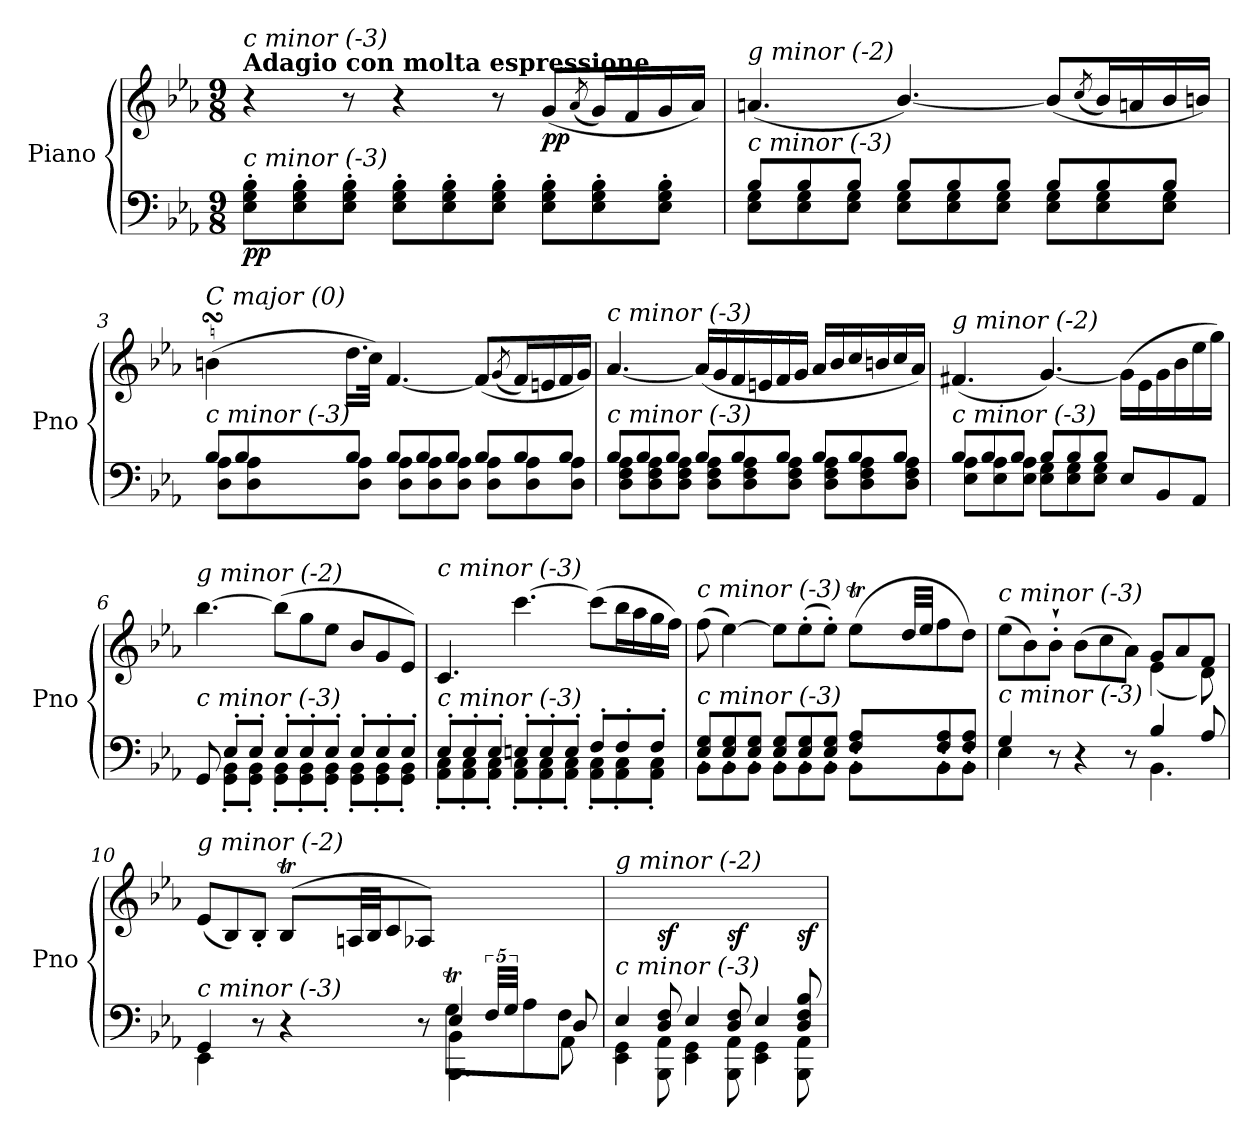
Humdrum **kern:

**kern	**kern	**dynam
*part1	*part1	*part1
*staff2	*staff1	*staff1/2
*I"Piano	*	*
*I'Pno	*	*
*clefF4	*clefG2	*
*k[b-e-a-]	*k[b-e-a-]	*
*M9/8	*M9/8	*
=1	=1	=1
!	!LO:TX:a:B:t=Adagio con molta espressione	!
!	!LO:TX:i:t=c minor (-3)	!
!LO:TX:i:t=c minor (-3)	!	!
!	!	!LO:DY:b=2
8E-\' 8G\' 8B-\'L	4r	pp
8E-\' 8G\' 8B-\'	.	.
8E-\' 8G\' 8B-\'J	8r	.
8E-\' 8G\' 8B-\'L	4r	.
8E-\' 8G\' 8B-\'	.	.
8E-\' 8G\' 8B-\'J	8r	.
!	!	!LO:DY:b
8E-\' 8G\' 8B-\'L	(8g/L	pp
.	(8qa-/	.
8E-\' 8G\' 8B-\'	16g/L)	.
.	16f/	.
8E-\' 8G\' 8B-\'J	16g/	.
.	16a-/JJ)	.
=2	=2	=2
*^	*	*
!	!	!LO:TX:i:t=g minor (-2)	!
!LO:TX:i:t=c minor (-3)	!	!	!
8B-/L	8E-\ 8G\L	(4.an/	.
8B-/	8E-\ 8G\	.	.
8B-/J	8E-\ 8G\J	.	.
8B-/L	8E-\ 8G\L	[4.b-/)	.
8B-/	8E-\ 8G\	.	.
8B-/J	8E-\ 8G\J	.	.
8B-/L	8E-\ 8G\L	(8b-/L]	.
.	.	(8qcc/	.
8B-/	8E-\ 8G\	16b-/L)	.
.	.	16an/	.
8B-/J	8E-\ 8G\J	16b-/	.
.	.	16bn/JJ)	.
=3	=3	=3	=3
*	*^	*^	*
!	!	!	!LO:TX:i:t=C major (0)	!	!
!LO:TX:i:t=c minor (-3)	!	!	!	!	!
8.ryy	8B-/L	8D\ 8A-\L	(>4bnsSsS\	8.ryy	.
.	8B-/	8D\ 8A-\	.	.	.
16ryy	.	.	.	64ccyy	.
.	.	.	.	64b-Xyy	.
.	.	.	.	64anyy	.
.	.	.	.	64b-yy	.
2..ryy	8B-/J	8D\ 8A-\J	16.dd\LL	2..ryy	.
.	.	.	32cc\JJk)	.	.
.	8B-/L	8D\ 8A-\L	[4.f/	.	.
.	8B-/	8D\ 8A-\	.	.	.
.	8B-/J	8D\ 8A-\J	.	.	.
.	8B-/L	8D\ 8A-\L	(8f/L]	.	.
.	.	.	(8qg/	.	.
.	8B-/	8D\ 8A-\	16f/L)	.	.
.	.	.	16en/	.	.
.	8B-/J	8D\ 8A-\J	16f/	.	.
.	.	.	16g/JJ)	.	.
*	*v	*v	*	*	*
*	*	*v	*v	*
!!LO:LB:g=z
=4	=4	=4	=4
!	!	!LO:TX:i:t=c minor (-3)	!
!LO:TX:i:t=c minor (-3)	!	!	!
8B-/L	8D\ 8F\ 8A-\L	[4.a-/	.
8B-/	8D\ 8F\ 8A-\	.	.
8B-/J	8D\ 8F\ 8A-\J	.	.
8B-/L	8D\ 8F\ 8A-\L	(16a-/LL]	.
.	.	16g/	.
8B-/	8D\ 8F\ 8A-\	16f/	.
.	.	16en/	.
8B-/J	8D\ 8F\ 8A-\J	16f/	.
.	.	16g/JJ	.
8B-/L	8D\ 8F\ 8A-\L	16a-/LL	.
.	.	16b-/	.
8B-/	8D\ 8F\ 8A-\	16cc/	.
.	.	16bn/	.
8B-/J	8D\ 8F\ 8A-\J	16cc/	.
.	.	16a-/JJ)	.
=5	=5	=5	=5
*	*	*^	*
!	!	!LO:TX:i:t=g minor (-2)	!	!
!LO:TX:i:t=c minor (-3)	!	!	!	!
8B-/L	8E-\ 8A-\L	(4.f#X/	2.ryy	.
8B-/	8E-\ 8A-\	.	.	.
8B-/J	8E-\ 8A-\J	.	.	.
8B-/L	8E-\ 8G\L	[4.g/)	.	.
8B-/	8E-\ 8G\	.	.	.
8B-/J	8E-\ 8G\J	.	.	.
8E-/L	4.ryy	(16g\LL]	4.ryy	.
.	.	16e-\	.	.
8BB-/	.	16g\	.	.
.	.	16b-\	.	.
8AA-/J	.	16ee-\	.	.
.	.	16gg\JJ)	.	.
=6	=6	=6	=6	=6
!	!	!LO:TX:i:t=g minor (-2)	!	!
!LO:TX:i:t=c minor (-3)	!	!	!	!
!	!	!	!	!LO:DY:b
8GG/	8ryy	[4.bb-\	8ryy	other-dynamics
8E-'/L	8GG\' 8BB-\'L	.	1ryy	.
8E-'/J	8GG\' 8BB-\'J	.	.	.
8E-'/L	8GG\' 8BB-\'L	(8bb-\L]	.	.
8E-'/	8GG\' 8BB-\'	8gg\	.	.
8E-'/J	8GG\' 8BB-\'J	8ee-\J	.	.
8E-'/L	8GG\' 8BB-\'L	8b-/L	.	.
8E-'/	8GG\' 8BB-\'	8g/	.	.
8E-'/J	8GG\' 8BB-\'J	8e-/J)	.	.
*	*	*v	*v	*
!!LO:LB:g=z
=7	=7	=7	=7
!	!	!LO:TX:i:t=c minor (-3)	!
!LO:TX:i:t=c minor (-3)	!	!	!
8E-'/L	8AA-\' 8C\'L	4.c/	.
8E-'/	8AA-\' 8C\'	.	.
8E-'/J	8AA-\' 8C\'J	.	.
8En'/L	8AA-\' 8C\'L	[4.ccc\	.
8E'/	8AA-\' 8C\'	.	.
8E'/J	8AA-\' 8C\'J	.	.
8F'/L	8AA-\' 8C\'L	(8ccc\L]	.
8F'/	8AA-\' 8C\'	16bb-\L	.
.	.	16aa-\	.
8F'/J	8AA-\' 8C\'J	16gg\	.
.	.	16ff\JJ)	.
=8	=8	=8	=8
*	*^	*^	*
!	!	!	!LO:TX:i:t=c minor (-3)	!	!
!LO:TX:i:t=c minor (-3)	!	!	!	!	!
2.ryy	8E-/' 8G/'L	8BB-'\L	(>8ff\	2.ryy	.
.	8E-/' 8G/'	8BB-'\	[4ee-\)	.	.
.	8E-/' 8G/'J	8BB-'\J	.	.	.
.	8E-/' 8G/'L	8BB-'\L	8ee-\L]	.	.
.	8E-/' 8G/'	8BB-'\	(>8ee-'\	.	.
.	8E-/' 8G/'J	8BB-'\J	8ee-'\J)	.	.
*	*	*	*	*Xtuplet	*
8ryy	8F/' 8A-/'L	8BB-'\L	(>8ee-T\L	40ryy	.
.	.	.	.	40ffyy	.
.	.	.	.	40ee-yy	.
.	.	.	.	40dd/LL	.
.	.	.	.	40ee-/JJ	.
4ryy	8F/' 8A-/'	8BB-'\	8ff\	4ryy	.
.	8F/' 8A-/'J	8BB-'\J	8dd\J)	.	.
=9	=9	=9	=9	=9	=9
*	*	*	*	*^	*
!	!	!	!LO:TX:i:t=c minor (-3)	!	!	!
!LO:TX:i:t=c minor (-3)	!	!	!	!	!	!
2.ryy	4G/	4E-\	(>8ee-\L	2.ryy	4ryy	.
.	.	.	8b-\)	.	.	.
.	8r	2ryy	8b-`'\J	.	2ryy	.
.	4r	.	(>8b-\L	.	.	.
.	.	.	8cc\	.	.	.
.	8r	.	8a-\J)	.	.	.
4.ryy	4B-/	4.BB-\	8g/L	(4e-\	4.ryy	.
.	.	.	8a-/	.	.	.
.	8A-/	.	8f/J	8d\)	.	.
!!LO:LB:g=z
=10	=10	=10	=10	=10	=10	=10
*	*^	*^	*	*	*^	*
*	*	*	*	*	*	*	*	*	*
!	!	!	!	!	!LO:TX:i:t=g minor (-2)	!	!	!	!
!LO:TX:i:t=c minor (-3)	!	!	!	!	!	!	!	!	!
2.ryy	2.ryy	4.ryy	4GG/	4EE-\	(8e-/L	2.ryy	4.ryy	4ryy	.
.	.	.	.	.	8B-/)	.	.	.	.
.	.	.	8r	2ryy	8B-'/J	.	.	2ryy	.
.	.	8ryy	4r	.	(8B-T/L	.	40ryy	.	.
.	.	.	.	.	.	.	40cyy	.	.
.	.	.	.	.	.	.	40B-yy	.	.
.	.	.	.	.	.	.	40An/LL	.	.
.	.	.	.	.	.	.	40B-/JJ	.	.
.	.	4ryy	.	.	8c/	.	4ryy	.	.
.	.	.	8r	.	8A-X/J)	.	.	.	.
8Gt\L	4E-/	20.ryy	4BB-\	4.BBB-\	4.ryy	4.ryy	40ryy	4.ryy	.
.	.	.	.	.	.	.	40A-yy	.	.
.	.	.	.	.	.	.	40Gyy	.	.
.	.	40F/LL	.	.	.	.	20ryy	.	.
.	.	40G/JJ	.	.	.	.	.	.	.
8A-\	.	10ryy	.	.	.	.	4ryy	.	.
.	.	10.ryy	.	.	.	.	.	.	.
8F\J	8D/	.	8AA-\	.	.	.	.	.	.
*	*	*	*v	*v	*	*	*	*	*
*	*	*	*	*v	*v	*v	*v	*
!!LO:LB:g=z
=11	=11	=11	=11	=11	=11
!	!	!	!	!LO:TX:i:t=g minor (-2)	!
!LO:TX:i:t=c minor (-3)	!	!	!	!	!
*	*v	*v	*v	*	*
4E-/	4EE-\ 4GG\	4ryy	.
!	!	!	!LO:DY:b
8D/ 8F/	8BBB-\ 8AA-\	4.ryy	sf
4E-/	4EE-\ 4GG\	.	.
!	!	!	!LO:DY:b
8D/ 8F/	8BBB-\ 8AA-\	4.ryy	sf
4E-/	4EE-\ 4GG\	.	.
!	!	!	!LO:DY:b
8D/ 8F/ 8B-/	8BBB-\ 8AA-\	8ryy	sf
*v	*v	*	*
=	=	=
*-	*-	*-
